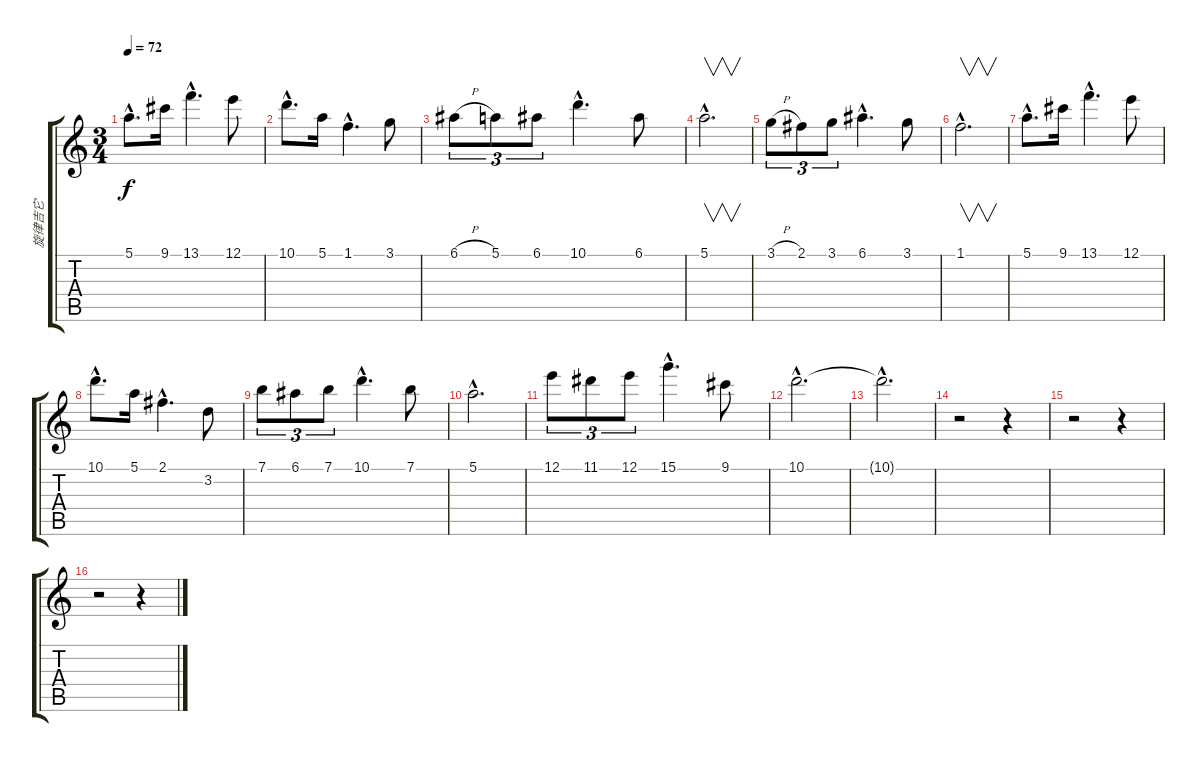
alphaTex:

\track ("旋律吉它" "旋律吉它") {instrument acousticguitarsteel}
\staff {score tabs}
\tuning (E4 B3 G3 D3 A2 E2) {hide}
\ts (3 4)
\tempo 72
\clef g2
\ks c
5.1{hac}.8{d dy f} 9.1.16 13.1{hac}.4{d} 12.1.8 |
10.1{hac}.8{d} 5.1.16 1.1{hac}.4{d} 3.1.8 |
6.1{h}.8{tu (3 2)} 5.1.8{tu (3 2)} 6.1.8{tu (3 2)} 10.1{hac}.4{d} 6.1.8 |
5.1{hac}.2{v d} |
3.1{h}.8{tu (3 2)} 2.1.8{tu (3 2)} 3.1.8{tu (3 2)} 6.1{hac}.4{d} 3.1.8 |
1.1{hac}.2{v d} |
5.1{hac}.8{d} 9.1.16 13.1{hac}.4{d} 12.1.8 |
10.1{hac}.8{d} 5.1.16 2.1{hac}.4{d} 3.2.8 |
7.1.8{tu (3 2)} 6.1.8{tu (3 2)} 7.1.8{tu (3 2)} 10.1{hac}.4{d} 7.1.8 |
5.1{hac}.2{d} |
12.1.8{tu (3 2)} 11.1.8{tu (3 2)} 12.1.8{tu (3 2)} 15.1{hac}.4{d} 9.1.8 |
10.1{hac}.2{d} |
10.1{hac t}.2{d} |
r.2 r.4 |
r.2 r.4 |
r.2 r.4
